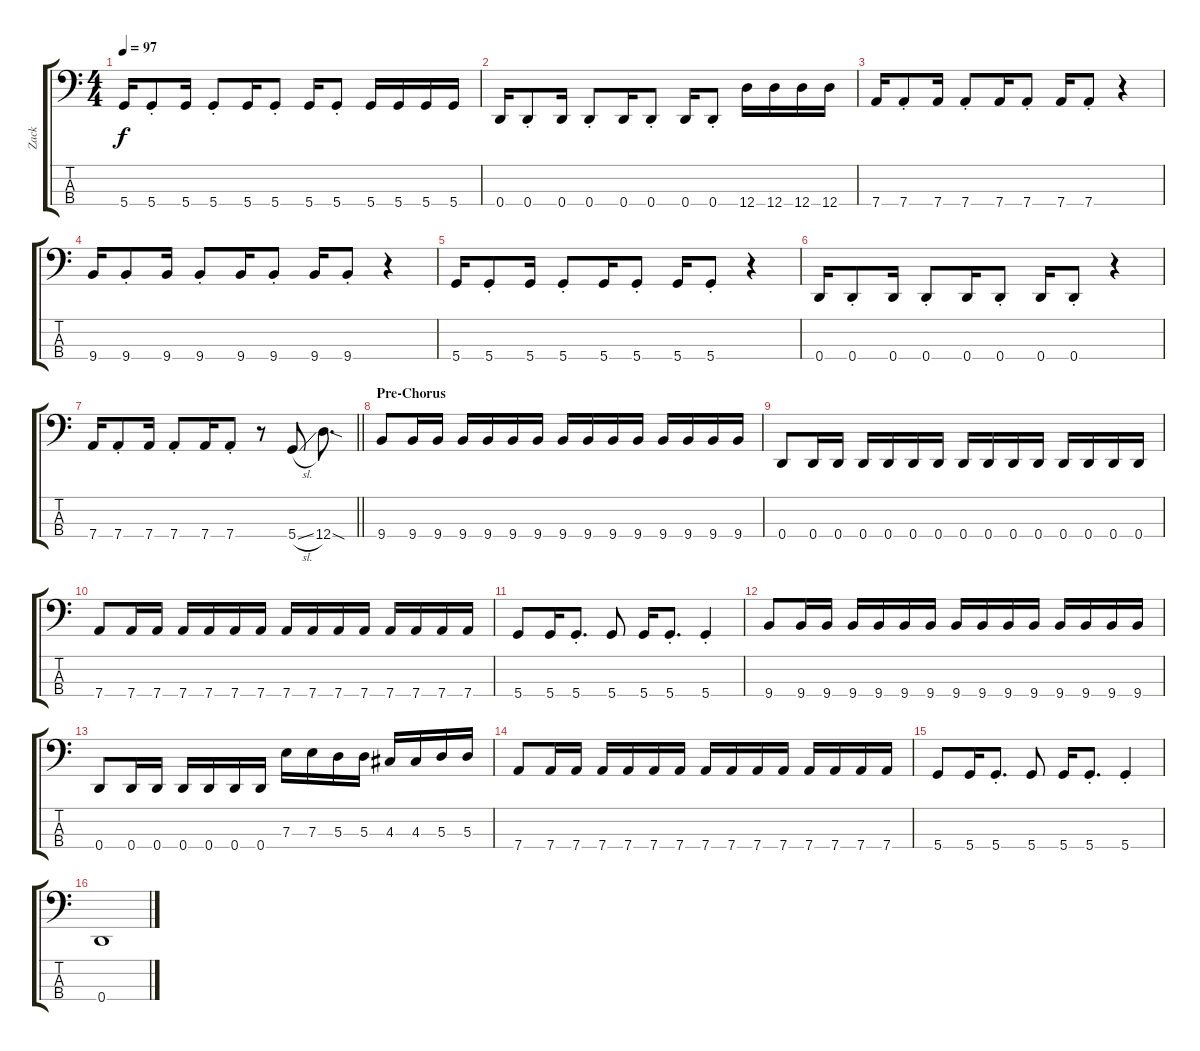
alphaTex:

\track ("Zack" "Zack") {instrument electricbassfinger}
\staff {score tabs}
\tuning (G2 D2 A1 D1) {hide}
\ts (4 4)
\tempo 97
\clef f4
\ks c
5.4.16{dy f} 5.4{st}.8 5.4.16 5.4{st}.8 5.4.16 5.4{st}.8 5.4.16 5.4{st}.8 5.4.16 5.4.16 5.4.16 5.4.16 |
0.4.16 0.4{st}.8 0.4.16 0.4{st}.8 0.4.16 0.4{st}.8 0.4.16 0.4{st}.8 12.4.16 12.4.16 12.4.16 12.4.16 |
7.4.16 7.4{st}.8 7.4.16 7.4{st}.8 7.4.16 7.4{st}.8 7.4.16 7.4{st}.8 r.4 |
9.4.16 9.4{st}.8 9.4.16 9.4{st}.8 9.4.16 9.4{st}.8 9.4.16 9.4{st}.8 r.4 |
5.4.16 5.4{st}.8 5.4.16 5.4{st}.8 5.4.16 5.4{st}.8 5.4.16 5.4{st}.8 r.4 |
0.4.16 0.4{st}.8 0.4.16 0.4{st}.8 0.4.16 0.4{st}.8 0.4.16 0.4{st}.8 r.4 |
\barLineRight lightlight
7.4.16 7.4{st}.8 7.4.16 7.4{st}.8 7.4.16 7.4{st}.8 r.8 5.4{sl}.8 12.4{sod}.8{d} |
\section ("" "Pre-Chorus")
9.4.8 9.4.16 9.4.16 9.4.16 9.4.16 9.4.16 9.4.16 9.4.16 9.4.16 9.4.16 9.4.16 9.4.16 9.4.16 9.4.16 9.4.16 |
0.4.8 0.4.16 0.4.16 0.4.16 0.4.16 0.4.16 0.4.16 0.4.16 0.4.16 0.4.16 0.4.16 0.4.16 0.4.16 0.4.16 0.4.16 |
7.4.8 7.4.16 7.4.16 7.4.16 7.4.16 7.4.16 7.4.16 7.4.16 7.4.16 7.4.16 7.4.16 7.4.16 7.4.16 7.4.16 7.4.16 |
5.4.8 5.4.16 5.4{st}.8{d} 5.4.8 5.4.16 5.4{st}.8{d} 5.4{st}.4 |
9.4.8 9.4.16 9.4.16 9.4.16 9.4.16 9.4.16 9.4.16 9.4.16 9.4.16 9.4.16 9.4.16 9.4.16 9.4.16 9.4.16 9.4.16 |
0.4.8 0.4.16 0.4.16 0.4.16 0.4.16 0.4.16 0.4.16 7.3.16 7.3.16 5.3.16 5.3.16 4.3.16 4.3.16 5.3.16 5.3.16 |
7.4.8 7.4.16 7.4.16 7.4.16 7.4.16 7.4.16 7.4.16 7.4.16 7.4.16 7.4.16 7.4.16 7.4.16 7.4.16 7.4.16 7.4.16 |
5.4.8 5.4.16 5.4{st}.8{d} 5.4.8 5.4.16 5.4{st}.8{d} 5.4{st}.4 |
0.4.1
